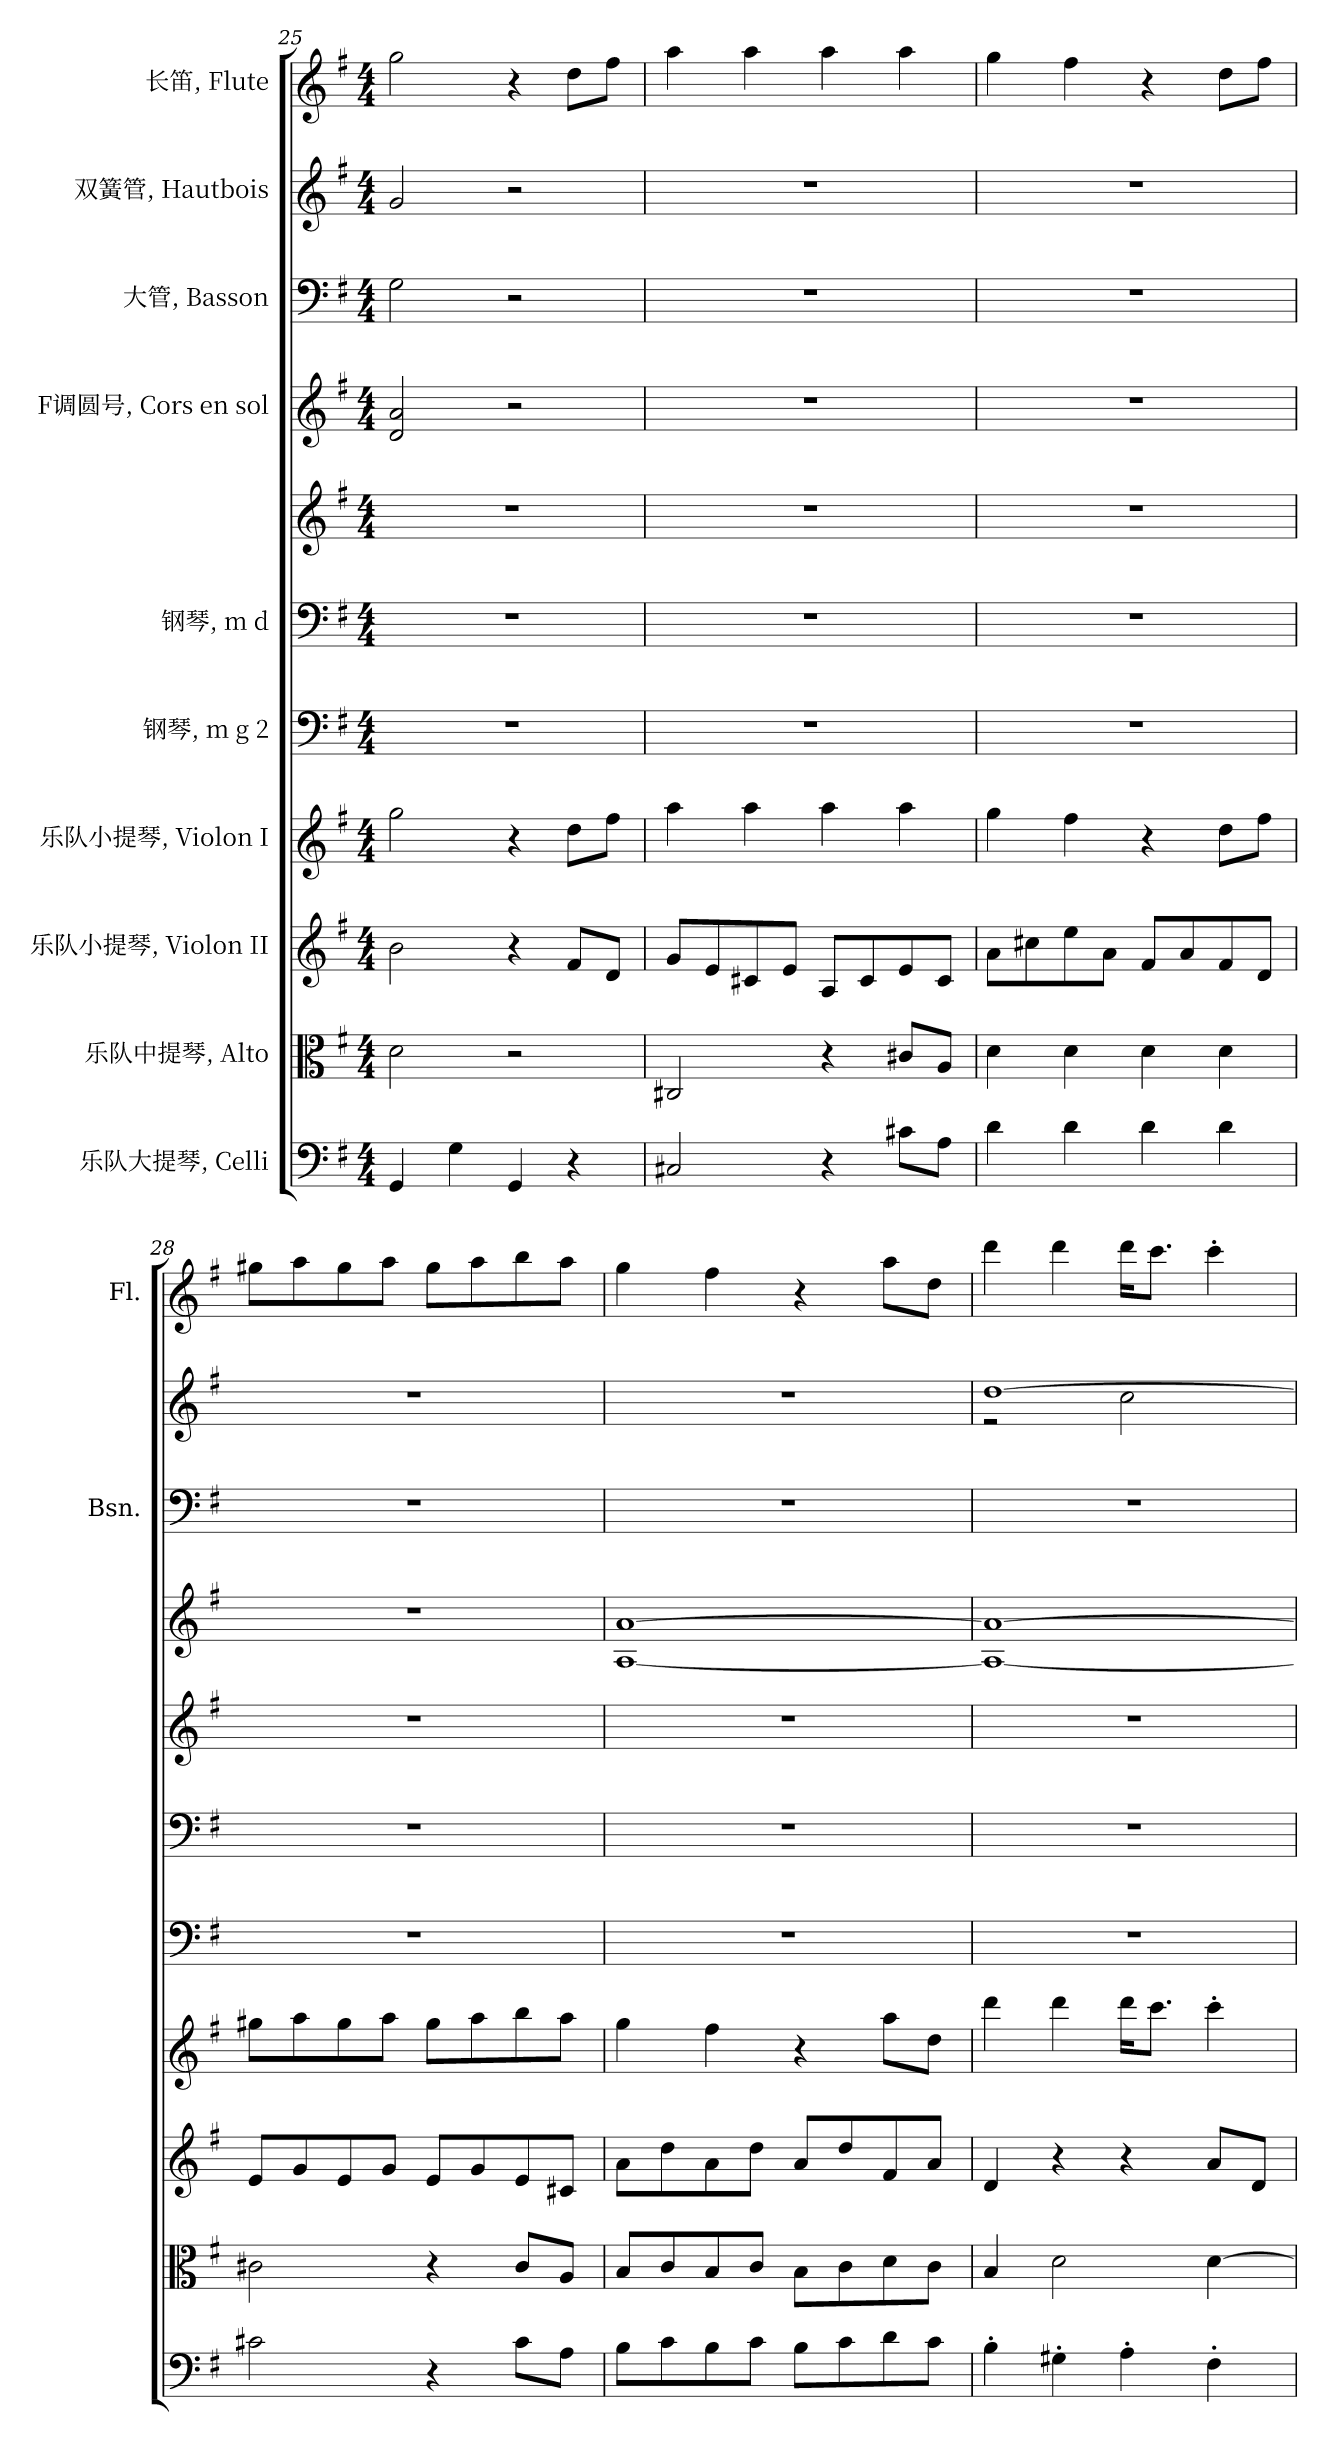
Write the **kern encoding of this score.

**kern	**kern	**kern	**kern	**kern	**kern	**kern	**kern	**kern	**kern	**kern
*part10	*part9	*part8	*part7	*part6	*part5	*part5	*part4	*part3	*part2	*part1
*staff11	*staff10	*staff9	*staff8	*staff7	*staff6	*staff5	*staff4	*staff3	*staff2	*staff1
*I"乐队大提琴, Celli	*I"乐队中提琴, Alto	*I"乐队小提琴, Violon II	*I"乐队小提琴, Violon I	*I"钢琴, m g 2	*I"钢琴, m d	*	*I"F调圆号, Cors en sol	*I"大管, Basson	*I"双簧管, Hautbois	*I"长笛, Flute
*	*	*	*	*	*	*	*	*I'Bsn.	*	*I'Fl.
!!LO:PB:g=z
*clefF4	*clefC3	*clefG2	*clefG2	*clefF4	*clefF4	*clefG2	*clefG2	*clefF4	*clefG2	*clefG2
*	*	*	*	*	*	*	*ITrd4c7	*	*	*
*k[f#]	*k[f#]	*k[f#]	*k[f#]	*k[f#]	*k[f#]	*k[f#]	*k[]	*k[f#]	*k[f#]	*k[f#]
*M4/4	*M4/4	*M4/4	*M4/4	*M4/4	*M4/4	*M4/4	*M4/4	*M4/4	*M4/4	*M4/4
=25	=25	=25	=25	=25	=25	=25	=25	=25	=25	=25
4GG/	2d\	2b\	2gg\	1r	1r	1r	2G/ 2d/	2G\	2g/	2gg\
4G\	.	.	.	.	.	.	.	.	.	.
4GG/	2r	4r	4r	.	.	.	2r	2r	2r	4r
4r	.	8f#/L	8dd\L	.	.	.	.	.	.	8dd\L
.	.	8d/J	8ff#\J	.	.	.	.	.	.	8ff#\J
=26	=26	=26	=26	=26	=26	=26	=26	=26	=26	=26
2C#X/	2C#X/	8g/L	4aa\	1r	1r	1r	1r	1r	1r	4aa\
.	.	8e/	.	.	.	.	.	.	.	.
.	.	8c#X/	4aa\	.	.	.	.	.	.	4aa\
.	.	8e/J	.	.	.	.	.	.	.	.
4r	4r	8A/L	4aa\	.	.	.	.	.	.	4aa\
.	.	8c#/	.	.	.	.	.	.	.	.
8c#X\L	8c#X/L	8e/	4aa\	.	.	.	.	.	.	4aa\
8A\J	8A/J	8c#/J	.	.	.	.	.	.	.	.
=27	=27	=27	=27	=27	=27	=27	=27	=27	=27	=27
4d\	4d\	8a\L	4gg\	1r	1r	1r	1r	1r	1r	4gg\
.	.	8cc#X\	.	.	.	.	.	.	.	.
4d\	4d\	8ee\	4ff#\	.	.	.	.	.	.	4ff#\
.	.	8a\J	.	.	.	.	.	.	.	.
4d\	4d\	8f#/L	4r	.	.	.	.	.	.	4r
.	.	8a/	.	.	.	.	.	.	.	.
4d\	4d\	8f#/	8dd\L	.	.	.	.	.	.	8dd\L
.	.	8d/J	8ff#\J	.	.	.	.	.	.	8ff#\J
=28	=28	=28	=28	=28	=28	=28	=28	=28	=28	=28
2c#X\	2c#X\	8e/L	8gg#X\L	1r	1r	1r	1r	1r	1r	8gg#X\L
.	.	8g/	8aa\	.	.	.	.	.	.	8aa\
.	.	8e/	8gg#\	.	.	.	.	.	.	8gg#\
.	.	8g/J	8aa\J	.	.	.	.	.	.	8aa\J
4r	4r	8e/L	8gg#\L	.	.	.	.	.	.	8gg#\L
.	.	8g/	8aa\	.	.	.	.	.	.	8aa\
8c#\L	8c#/L	8e/	8bb\	.	.	.	.	.	.	8bb\
8A\J	8A/J	8c#X/J	8aa\J	.	.	.	.	.	.	8aa\J
!!LO:PB:g=z
=29	=29	=29	=29	=29	=29	=29	=29	=29	=29	=29
8B\L	8B/L	8a\L	4gg\	1r	1r	1r	[1D [1d	1r	1r	4gg\
8c\	8c/	8dd\	.	.	.	.	.	.	.	.
8B\	8B/	8a\	4ff#\	.	.	.	.	.	.	4ff#\
8c\J	8c/J	8dd\J	.	.	.	.	.	.	.	.
8B\L	8B\L	8a/L	4r	.	.	.	.	.	.	4r
8c\	8c\	8dd/	.	.	.	.	.	.	.	.
8d\	8d\	8f#/	8aa\L	.	.	.	.	.	.	8aa\L
8c\J	8c\J	8a/J	8dd\J	.	.	.	.	.	.	8dd\J
=30	=30	=30	=30	=30	=30	=30	=30	=30	=30	=30
*	*	*	*	*	*	*	*	*	*^	*
4B'\	4B/	4d/	4ddd\	1r	1r	1r	1D_ 1d_	1r	[1dd	2r	4ddd\
4G#X'\	2d\	4r	4ddd\	.	.	.	.	.	.	.	4ddd\
4A'\	.	4r	16ddd\KL	.	.	.	.	.	.	2cc\	16ddd\KL
.	.	.	8.ccc\J	.	.	.	.	.	.	.	8.ccc\J
4F#'\	[4d\	8a/L	4ccc'\	.	.	.	.	.	.	.	4ccc'\
.	.	8d/J	.	.	.	.	.	.	.	.	.
*	*	*	*	*	*	*	*	*	*v	*v	*
=	=	=	=	=	=	=	=	=	=	=
*-	*-	*-	*-	*-	*-	*-	*-	*-	*-	*-
